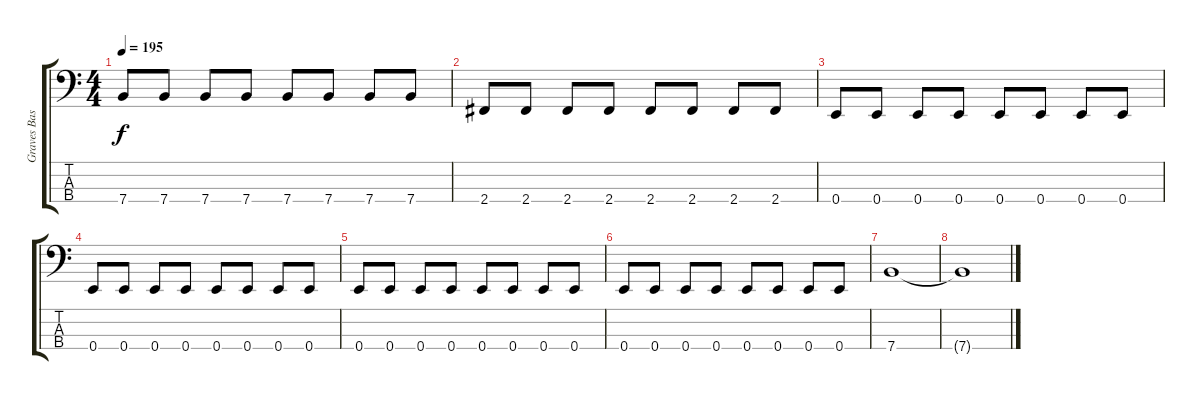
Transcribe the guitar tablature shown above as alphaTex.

\track ("Graves Bass" "Graves Bas") {instrument distortionguitar}
\staff {score tabs}
\tuning (G2 D2 A1 E1) {hide}
\ts (4 4)
\tempo 195
\clef f4
\ks c
7.4.8{dy f} 7.4.8 7.4.8 7.4.8 7.4.8 7.4.8 7.4.8 7.4.8 |
2.4.8 2.4.8 2.4.8 2.4.8 2.4.8 2.4.8 2.4.8 2.4.8 |
0.4.8 0.4.8 0.4.8 0.4.8 0.4.8 0.4.8 0.4.8 0.4.8 |
0.4.8 0.4.8 0.4.8 0.4.8 0.4.8 0.4.8 0.4.8 0.4.8 |
0.4.8 0.4.8 0.4.8 0.4.8 0.4.8 0.4.8 0.4.8 0.4.8 |
0.4.8 0.4.8 0.4.8 0.4.8 0.4.8 0.4.8 0.4.8 0.4.8 |
7.4.1 |
7.4{t}.1
